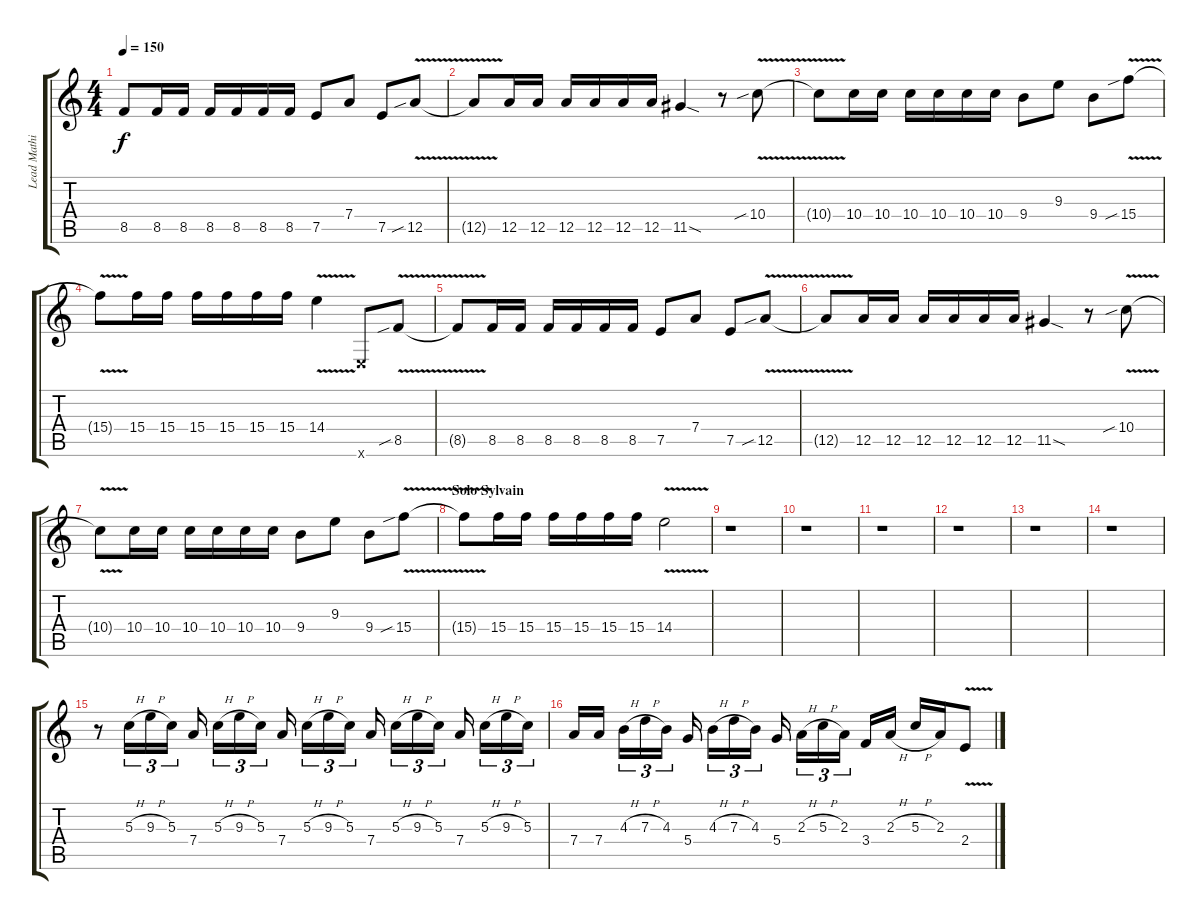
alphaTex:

\track ("Lead Mathieu" "Lead Mathi") {instrument distortionguitar}
\staff {score tabs}
\tuning (E4 B3 G3 D3 A2 E2) {hide}
\ts (4 4)
\tempo 150
\clef g2
\ks c
8.5{t}.8{dy f} 8.5.16 8.5.16 8.5.16 8.5.16 8.5.16 8.5.16 7.5.8 7.4.8 7.5.8 12.5{v sib}.8 |
12.5{t}.8 12.5.16 12.5.16 12.5.16 12.5.16 12.5.16 12.5.16 11.5{sod}.4 r.8 10.4{v sib}.8 |
10.4{t}.8 10.4.16 10.4.16 10.4.16 10.4.16 10.4.16 10.4.16 9.4.8 9.3.8 9.4.8 15.4{v sib}.8 |
15.4{t}.8 15.4.16 15.4.16 15.4.16 15.4.16 15.4.16 15.4.16 14.4{v}.4 0.6{x}.8 8.5{v sib}.8 |
8.5{t}.8 8.5.16 8.5.16 8.5.16 8.5.16 8.5.16 8.5.16 7.5.8 7.4.8 7.5.8 12.5{v sib}.8 |
12.5{t}.8 12.5.16 12.5.16 12.5.16 12.5.16 12.5.16 12.5.16 11.5{sod}.4 r.8 10.4{v sib}.8 |
10.4{t}.8 10.4.16 10.4.16 10.4.16 10.4.16 10.4.16 10.4.16 9.4.8 9.3.8 9.4.8 15.4{v sib}.8 |
\section ("" "Solo Sylvain")
15.4{t}.8 15.4.16 15.4.16 15.4.16 15.4.16 15.4.16 15.4.16 14.4{v}.2 |
r.1 |
r.1 |
r.1 |
r.1 |
r.1 |
r.1 |
r.8 5.3{h}.16{tu (3 2)} 9.3{h}.16{tu (3 2)} 5.3.16{tu (3 2)} 7.4.16 5.3{h}.16{tu (3 2)} 9.3{h}.16{tu (3 2)} 5.3.16{tu (3 2)} 7.4.16 5.3{h}.16{tu (3 2)} 9.3{h}.16{tu (3 2)} 5.3.16{tu (3 2)} 7.4.16 5.3{h}.16{tu (3 2)} 9.3{h}.16{tu (3 2)} 5.3.16{tu (3 2)} 7.4.16 5.3{h}.16{tu (3 2)} 9.3{h}.16{tu (3 2)} 5.3.16{tu (3 2)} |
7.4.16 7.4.16 4.3{h}.16{tu (3 2)} 7.3{h}.16{tu (3 2)} 4.3.16{tu (3 2)} 5.4.16 4.3{h}.16{tu (3 2)} 7.3{h}.16{tu (3 2)} 4.3.16{tu (3 2)} 5.4.16 2.3{h}.16{tu (3 2)} 5.3{h}.16{tu (3 2)} 2.3.16{tu (3 2)} 3.4.16 2.3{h}.16 5.3{h}.16 2.3.16 2.4{v}.8
